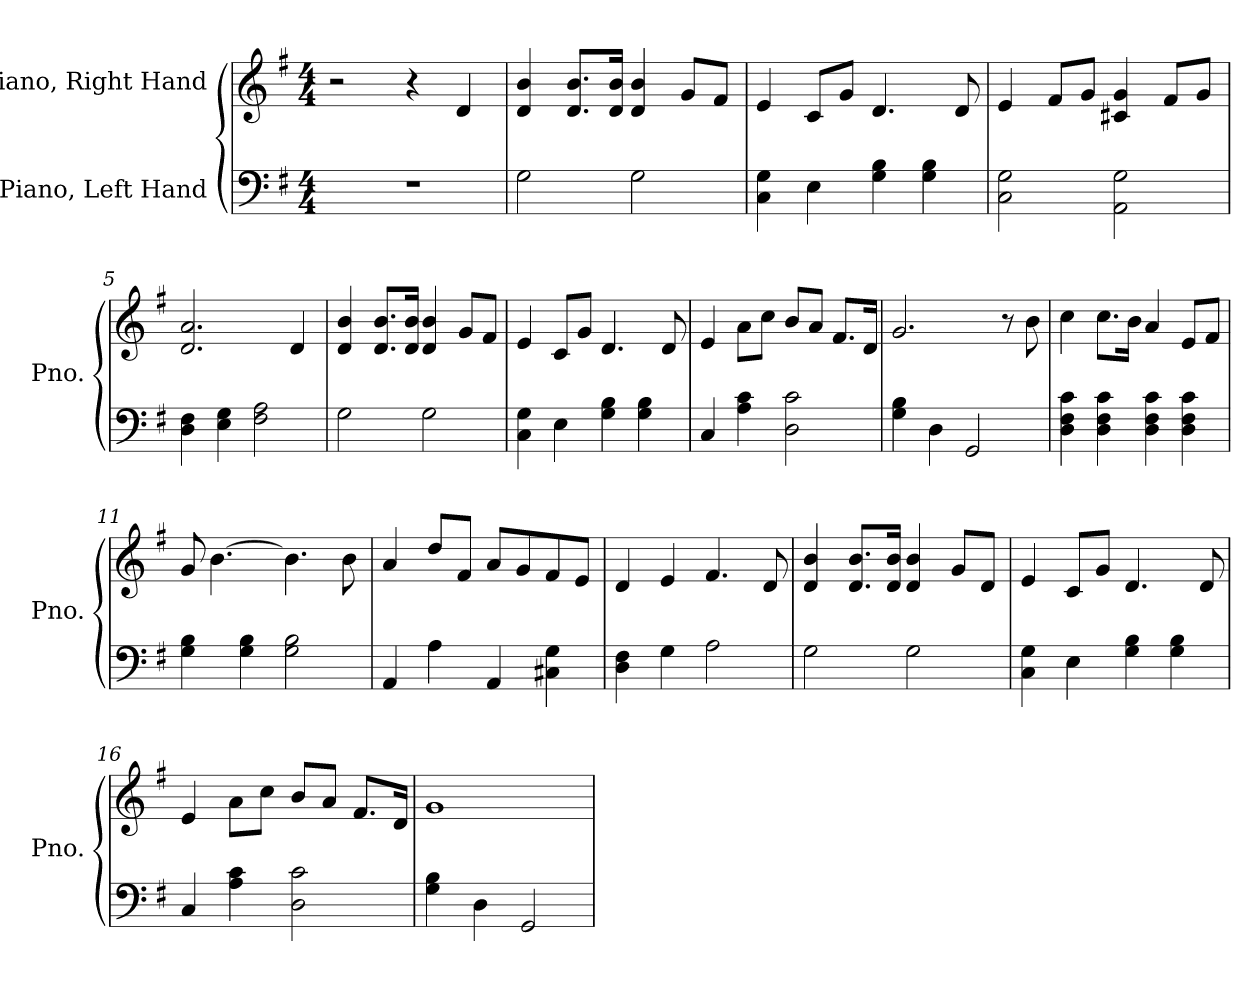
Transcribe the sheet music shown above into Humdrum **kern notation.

**kern	**kern
*part2	*part1
*staff2	*staff1
*I"Piano, Left Hand	*I"Piano, Right Hand
*I'Pno.	*I'Pno.
*clefF4	*clefG2
*k[f#]	*k[f#]
*M4/4	*M4/4
*MM110	*MM110
=1	=1
1r	2r
.	4r
.	4d/
=2	=2
2G\	4d/ 4b/
.	8.d/ 8.b/L
.	16d/ 16b/Jk
2G\	4d/ 4b/
.	8g/L
.	8f#/J
=3	=3
4C\ 4G\	4e/
4E\	8c/L
.	8g/J
4G\ 4B\	4.d/
4G\ 4B\	.
.	8d/
=4	=4
2C\ 2G\	4e/
.	8f#/L
.	8g/J
2AA\ 2G\	4c#X/ 4g/
.	8f#/L
.	8g/J
=5	=5
4D\ 4F#\	2.d/ 2.a/
4E\ 4G\	.
2F#\ 2A\	.
.	4d/
!!LO:LB:g=z
=6	=6
2G\	4d/ 4b/
.	8.d/ 8.b/L
.	16d/ 16b/Jk
2G\	4d/ 4b/
.	8g/L
.	8f#/J
=7	=7
4C\ 4G\	4e/
4E\	8c/L
.	8g/J
4G\ 4B\	4.d/
4G\ 4B\	.
.	8d/
=8	=8
4C/	4e/
4A\ 4c\	8a\L
.	8cc\J
2D\ 2c\	8b/L
.	8a/J
.	8.f#/L
.	16d/Jk
=9	=9
4G\ 4B\	2.g/
4D\	.
2GG/	.
.	8r
.	8b\
=10	=10
4D\ 4F#\ 4c\	4cc\
4D\ 4F#\ 4c\	8.cc\L
.	16b\Jk
4D\ 4F#\ 4c\	4a/
4D\ 4F#\ 4c\	8e/L
.	8f#/J
=11	=11
4G\ 4B\	8g/
.	[4.b\
4G\ 4B\	.
2G\ 2B\	4.b\]
.	8b\
!!LO:LB:g=z
=12	=12
4AA/	4a/
4A\	8dd/L
.	8f#/J
4AA/	8a/L
.	8g/
4C#X\ 4G\	8f#/
.	8e/J
=13	=13
4D\ 4F#\	4d/
4G\	4e/
2A\	4.f#/
.	8d/
=14	=14
2G\	4d/ 4b/
.	8.d/ 8.b/L
.	16d/ 16b/Jk
2G\	4d/ 4b/
.	8g/L
.	8d/J
=15	=15
4C\ 4G\	4e/
4E\	8c/L
.	8g/J
4G\ 4B\	4.d/
4G\ 4B\	.
.	8d/
=16	=16
4C/	4e/
4A\ 4c\	8a\L
.	8cc\J
2D\ 2c\	8b/L
.	8a/J
.	8.f#/L
.	16d/Jk
=17	=17
4G\ 4B\	1g
4D\	.
2GG/	.
=	=
*-	*-
